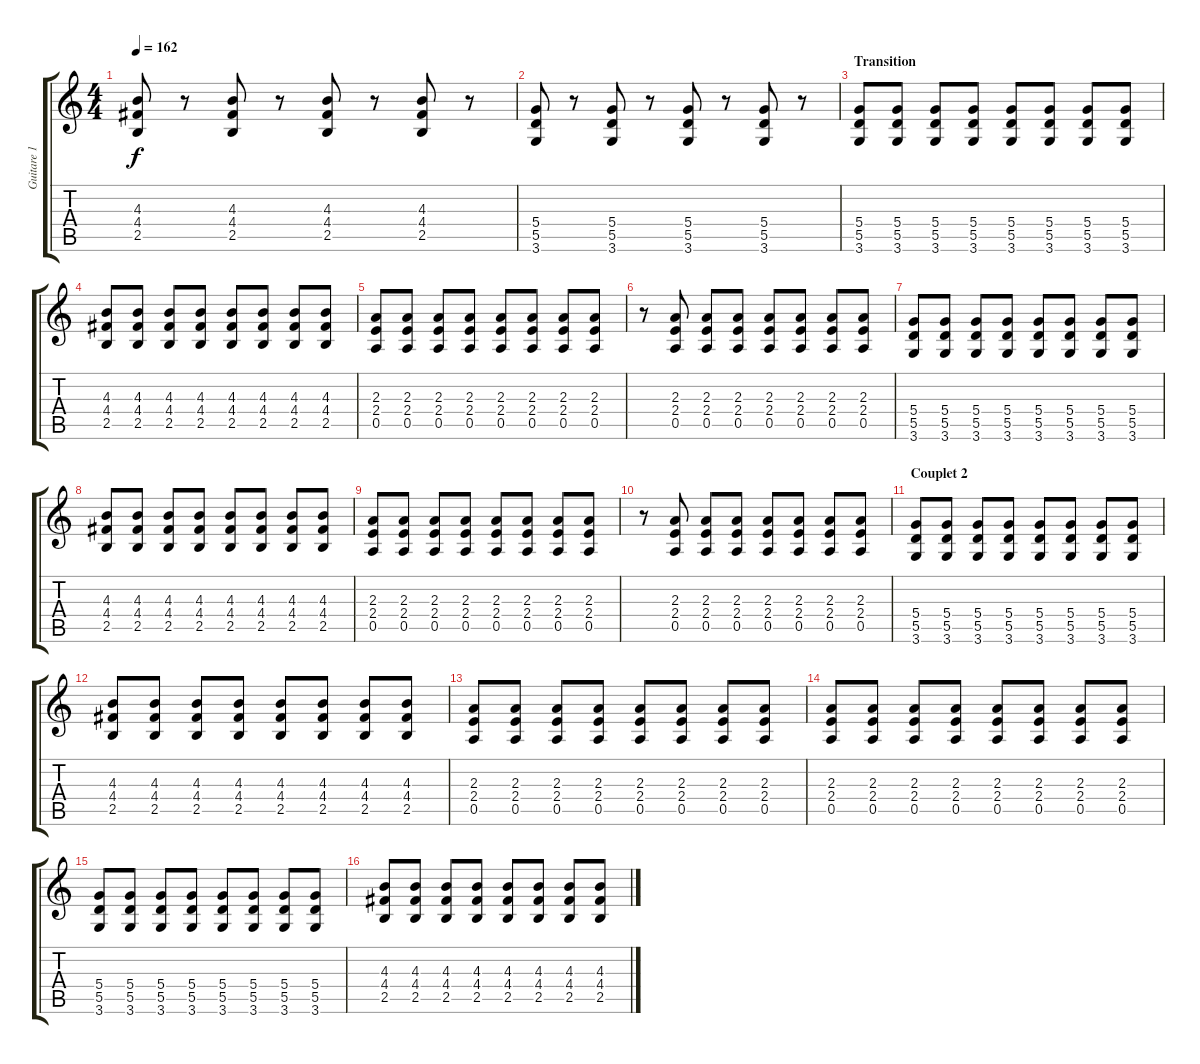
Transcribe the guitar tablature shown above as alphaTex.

\track ("Guitare 1" "Guitare 1") {instrument distortionguitar}
\staff {score tabs}
\tuning (E4 B3 G3 D3 A2 E2) {hide}
\ts (4 4)
\tempo 162
\clef g2
\ks c
(4.3 4.4 2.5).8{dy f} r.8 (4.3 4.4 2.5).8 r.8 (4.3 4.4 2.5).8 r.8 (4.3 4.4 2.5).8 r.8 |
(5.4 5.5 3.6).8 r.8 (5.4 5.5 3.6).8 r.8 (5.4 5.5 3.6).8 r.8 (5.4 5.5 3.6).8 r.8 |
\section ("" "Transition")
(5.4 5.5 3.6).8 (5.4 5.5 3.6).8 (5.4 5.5 3.6).8 (5.4 5.5 3.6).8 (5.4 5.5 3.6).8 (5.4 5.5 3.6).8 (5.4 5.5 3.6).8 (5.4 5.5 3.6).8 |
(4.3 4.4 2.5).8 (4.3 4.4 2.5).8 (4.3 4.4 2.5).8 (4.3 4.4 2.5).8 (4.3 4.4 2.5).8 (4.3 4.4 2.5).8 (4.3 4.4 2.5).8 (4.3 4.4 2.5).8 |
(2.3 2.4 0.5).8 (2.3 2.4 0.5).8 (2.3 2.4 0.5).8 (2.3 2.4 0.5).8 (2.3 2.4 0.5).8 (2.3 2.4 0.5).8 (2.3 2.4 0.5).8 (2.3 2.4 0.5).8 |
r.8 (2.3 2.4 0.5).8 (2.3 2.4 0.5).8 (2.3 2.4 0.5).8 (2.3 2.4 0.5).8 (2.3 2.4 0.5).8 (2.3 2.4 0.5).8 (2.3 2.4 0.5).8 |
(5.4 5.5 3.6).8 (5.4 5.5 3.6).8 (5.4 5.5 3.6).8 (5.4 5.5 3.6).8 (5.4 5.5 3.6).8 (5.4 5.5 3.6).8 (5.4 5.5 3.6).8 (5.4 5.5 3.6).8 |
(4.3 4.4 2.5).8 (4.3 4.4 2.5).8 (4.3 4.4 2.5).8 (4.3 4.4 2.5).8 (4.3 4.4 2.5).8 (4.3 4.4 2.5).8 (4.3 4.4 2.5).8 (4.3 4.4 2.5).8 |
(2.3 2.4 0.5).8 (2.3 2.4 0.5).8 (2.3 2.4 0.5).8 (2.3 2.4 0.5).8 (2.3 2.4 0.5).8 (2.3 2.4 0.5).8 (2.3 2.4 0.5).8 (2.3 2.4 0.5).8 |
r.8 (2.3 2.4 0.5).8 (2.3 2.4 0.5).8 (2.3 2.4 0.5).8 (2.3 2.4 0.5).8 (2.3 2.4 0.5).8 (2.3 2.4 0.5).8 (2.3 2.4 0.5).8 |
\section ("" "Couplet 2")
(5.4 5.5 3.6).8{instrument electricguitarmuted} (5.4 5.5 3.6).8 (5.4 5.5 3.6).8 (5.4 5.5 3.6).8 (5.4 5.5 3.6).8 (5.4 5.5 3.6).8 (5.4 5.5 3.6).8 (5.4 5.5 3.6).8 |
(4.3 4.4 2.5).8 (4.3 4.4 2.5).8 (4.3 4.4 2.5).8 (4.3 4.4 2.5).8 (4.3 4.4 2.5).8 (4.3 4.4 2.5).8 (4.3 4.4 2.5).8 (4.3 4.4 2.5).8 |
(2.3 2.4 0.5).8 (2.3 2.4 0.5).8 (2.3 2.4 0.5).8 (2.3 2.4 0.5).8 (2.3 2.4 0.5).8 (2.3 2.4 0.5).8 (2.3 2.4 0.5).8 (2.3 2.4 0.5).8 |
(2.3 2.4 0.5).8 (2.3 2.4 0.5).8 (2.3 2.4 0.5).8 (2.3 2.4 0.5).8 (2.3 2.4 0.5).8 (2.3 2.4 0.5).8 (2.3 2.4 0.5).8 (2.3 2.4 0.5).8 |
(5.4 5.5 3.6).8{instrument electricguitarmuted} (5.4 5.5 3.6).8 (5.4 5.5 3.6).8 (5.4 5.5 3.6).8 (5.4 5.5 3.6).8 (5.4 5.5 3.6).8 (5.4 5.5 3.6).8 (5.4 5.5 3.6).8 |
(4.3 4.4 2.5).8 (4.3 4.4 2.5).8 (4.3 4.4 2.5).8 (4.3 4.4 2.5).8 (4.3 4.4 2.5).8 (4.3 4.4 2.5).8 (4.3 4.4 2.5).8 (4.3 4.4 2.5).8
